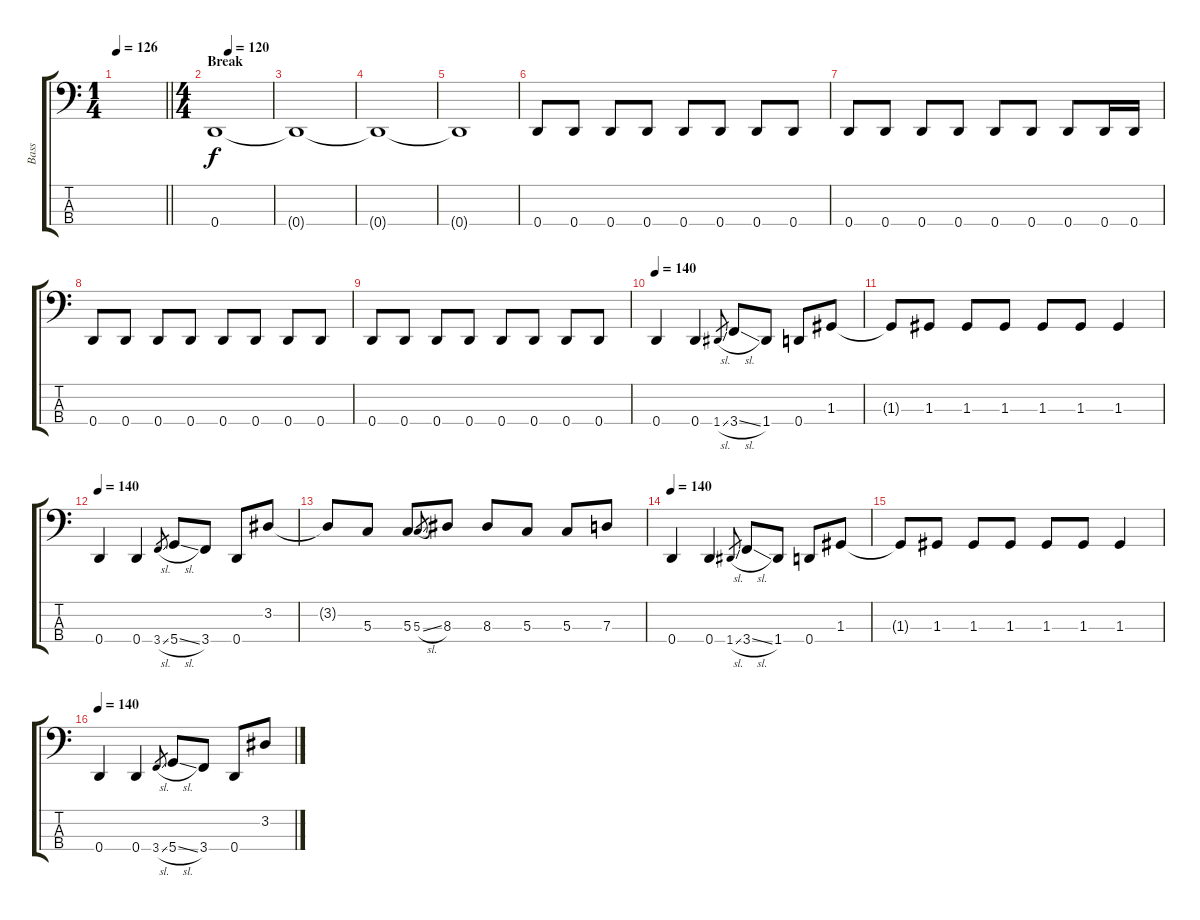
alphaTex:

\track ("Bass" "Bass") {instrument electricbasspick}
\staff {score tabs}
\tuning (F2 C2 G1 D1) {hide}
\ts (1 4)
\tempo 126
\clef f4
\barLineRight lightlight
\ks c
|
\ts (4 4)
\section ("" "Break")
\tempo (120 0.25)
0.4.1 |
0.4{t}.1 |
0.4{t}.1 |
0.4{t}.1 |
0.4.8 0.4.8 0.4.8 0.4.8 0.4.8 0.4.8 0.4.8 0.4.8 |
0.4.8 0.4.8 0.4.8 0.4.8 0.4.8 0.4.8 0.4.8 0.4.16 0.4.16 |
0.4.8 0.4.8 0.4.8 0.4.8 0.4.8 0.4.8 0.4.8 0.4.8 |
0.4.8 0.4.8 0.4.8 0.4.8 0.4.8 0.4.8 0.4.8 0.4.8 |
\tempo 140
0.4.4 0.4.4 1.4{sl}.8{gr} 3.4{sl}.8 1.4.8 0.4.8 1.3.8 |
1.3{t}.8 1.3.8 1.3.8 1.3.8 1.3.8 1.3.8 1.3.4 |
\tempo 140
0.4.4 0.4.4 3.4{sl}.8{gr} 5.4{sl}.8 3.4.8 0.4.8 3.2.8 |
3.2{t}.8 5.3.8 5.3.8 5.3{sl}.8{gr} 8.3.8 8.3.8 5.3.8 5.3.8 7.3.8 |
\tempo 140
0.4.4 0.4.4 1.4{sl}.8{gr} 3.4{sl}.8 1.4.8 0.4.8 1.3.8 |
1.3{t}.8 1.3.8 1.3.8 1.3.8 1.3.8 1.3.8 1.3.4 |
\tempo 140
0.4.4 0.4.4 3.4{sl}.8{gr} 5.4{sl}.8 3.4.8 0.4.8 3.2.8
